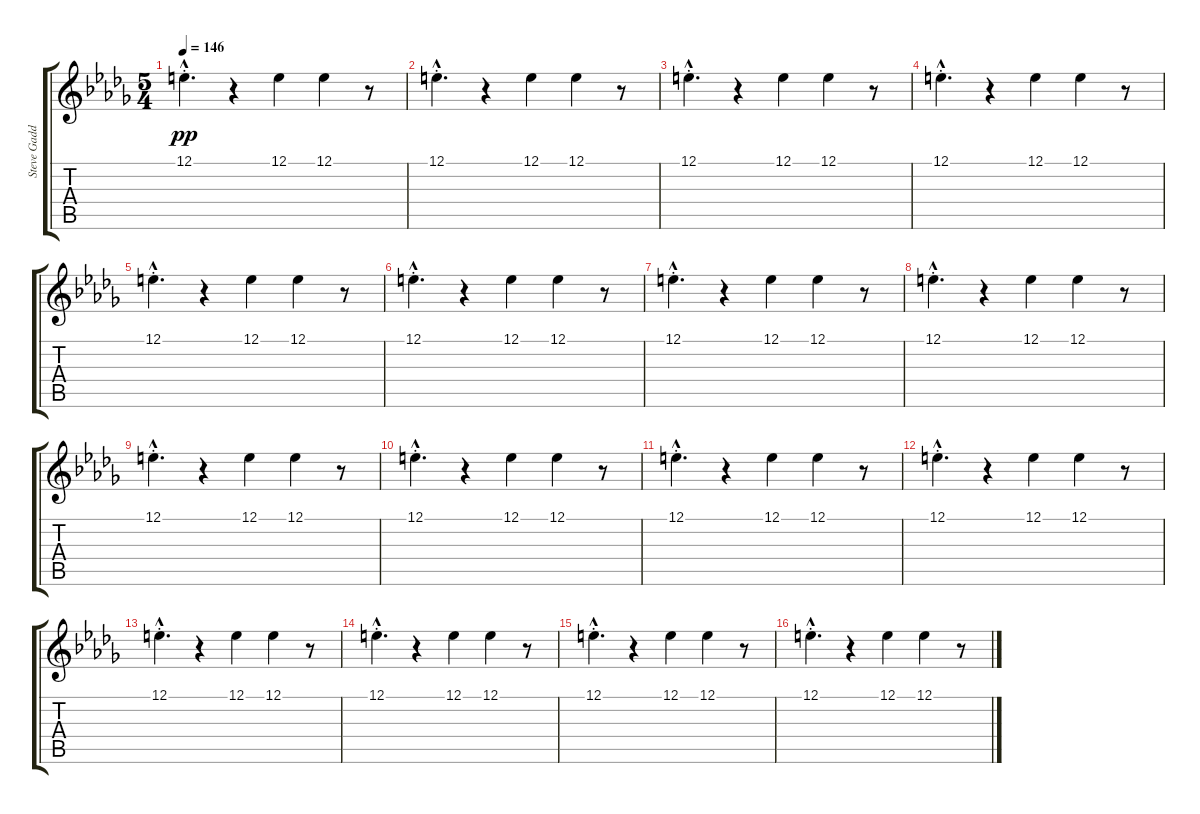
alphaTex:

\track ("Steve Gadd Cymbal Overdub" "Steve Gadd") {instrument reversecymbal}
\staff {score tabs}
\tuning (E4 B3 G3 D3 A2 E2) {hide}
\ts (5 4)
\tempo 146
\clef g2
\ks db
12.1{hac st}.4{d dy pp} r.4 12.1.4 12.1.4 r.8 |
12.1{hac st}.4{d} r.4 12.1.4 12.1.4 r.8 |
12.1{hac st}.4{d} r.4 12.1.4 12.1.4 r.8 |
12.1{hac st}.4{d} r.4 12.1.4 12.1.4 r.8 |
12.1{hac st}.4{d} r.4 12.1.4 12.1.4 r.8 |
12.1{hac st}.4{d} r.4 12.1.4 12.1.4 r.8 |
12.1{hac st}.4{d} r.4 12.1.4 12.1.4 r.8 |
12.1{hac st}.4{d} r.4 12.1.4 12.1.4 r.8 |
12.1{hac st}.4{d} r.4 12.1.4 12.1.4 r.8 |
12.1{hac st}.4{d} r.4 12.1.4 12.1.4 r.8 |
12.1{hac st}.4{d} r.4 12.1.4 12.1.4 r.8 |
12.1{hac st}.4{d} r.4 12.1.4 12.1.4 r.8 |
12.1{hac st}.4{d} r.4 12.1.4 12.1.4 r.8 |
12.1{hac st}.4{d} r.4 12.1.4 12.1.4 r.8 |
12.1{hac st}.4{d} r.4 12.1.4 12.1.4 r.8 |
12.1{hac st}.4{d} r.4 12.1.4 12.1.4 r.8
